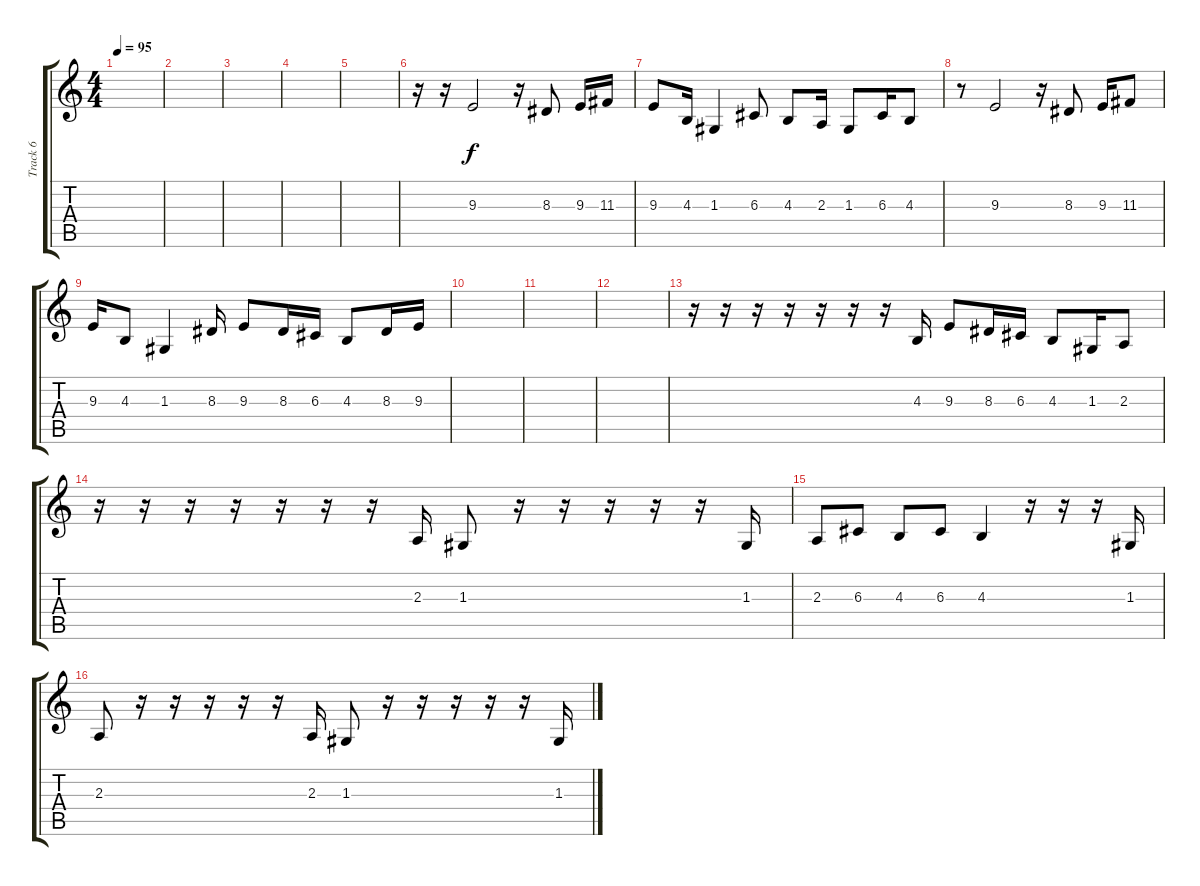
\track ("Track 6" "Track 6") {instrument baritonesax}
\staff {score tabs}
\tuning (E4 B3 G3 D3 A2 E2) {hide}
\ts (4 4)
\tempo 95
\clef g2
\ks c
|
|
|
|
|
r.16 r.16 9.3.2 r.16 8.3.8 9.3.16 11.3.16 |
9.3.8 4.3.16 1.3.4 6.3.8 4.3.8 2.3.16 1.3.8 6.3.16 4.3.8 |
r.8 9.3.2 r.16 8.3.8 9.3.16 11.3.8 |
9.3.16 4.3.8 1.3.4 8.3.16 9.3.8 8.3.16 6.3.16 4.3.8 8.3.16 9.3.16 |
|
|
|
r.16 r.16 r.16 r.16 r.16 r.16 r.16 4.3.16 9.3.8 8.3.16 6.3.16 4.3.8 1.3.16 2.3.8 |
r.16 r.16 r.16 r.16 r.16 r.16 r.16 2.3.16 1.3.8 r.16 r.16 r.16 r.16 r.16 1.3.16 |
2.3.8 6.3.8 4.3.8 6.3.8 4.3.4 r.16 r.16 r.16 1.3.16 |
2.3.8 r.16 r.16 r.16 r.16 r.16 2.3.16 1.3.8 r.16 r.16 r.16 r.16 r.16 1.3.16
